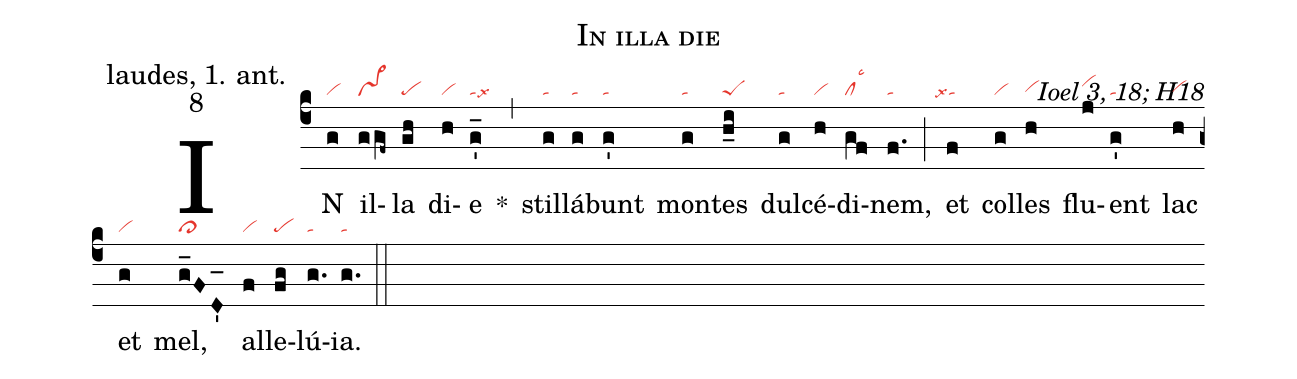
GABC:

name: In illa die;
office-part: laudes, 1. ant.;
mode: 8;
commentary: Ioel 3, 18; H18;
nabc-lines: 1;
%%
(c4)
IN(g|vi) il(g!/gf~|vs>)la(gh|pe) di(h|vi)e(g_'|talsx6) *(,)
stil(g|ta)lá(g|ta)bunt(g'|ta) mon(g|ta)tes(h_i|peS) dul(g|ta)cé(h|vi)di(gf|cllsc3)nem,(f.|ta) (;)
et(f|```talsx4) col(g|vi)les(h|vihg) flu(j|vihi)ent(g'|ta) lac(h|vihg) et(g|vi) mel,(g_FD_'|cl>) al(f|vi)le(fg|pe)lú(g.|ta)ia.(g.|ta) (::)
